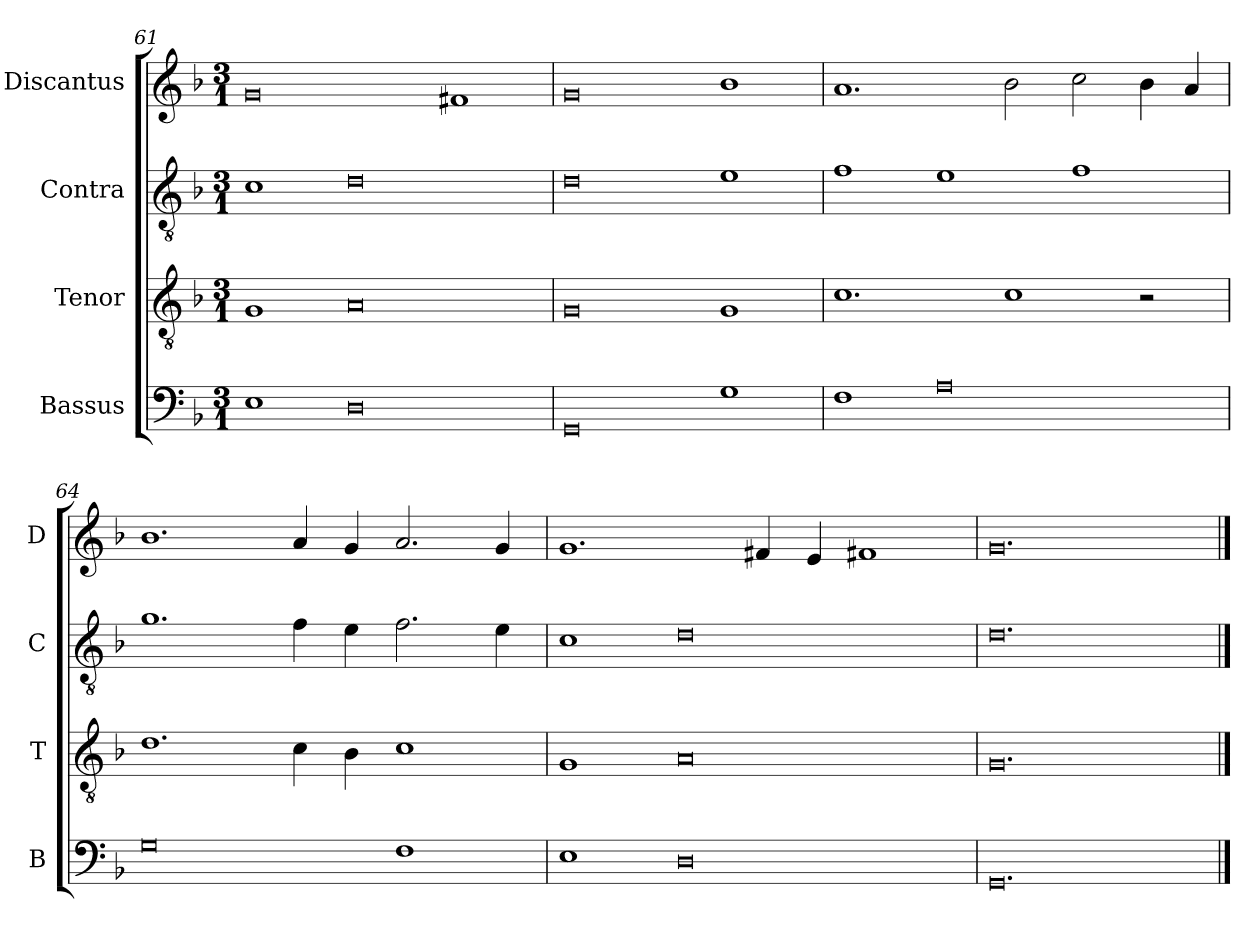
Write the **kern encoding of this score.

**kern	**kern	**kern	**kern
*part4	*part3	*part2	*part1
*staff4	*staff3	*staff2	*staff1
*I"Bassus	*I"Tenor	*I"Contra	*I"Discantus
*I'B	*I'T	*I'C	*I'D
*clefF4	*clefGv2	*clefGv2	*clefG2
*k[b-]	*k[b-]	*k[b-]	*k[b-]
*M3/1	*M3/1	*M3/1	*M3/1
=61	=61	=61	=61
1E	1G	1c	0g
0D	0A	0d	.
.	.	.	1f#X
=62	=62	=62	=62
0GG	0G	0d	0g
1G	1G	1e	1b-
=63	=63	=63	=63
1F	1.c	1f	1.a
0A	.	1e	.
.	1c	.	2b-
.	.	1f	2cc
.	2r	.	4b-
.	.	.	4a
=64	=64	=64	=64
0G	1.d	1.g	1.b-
.	4c	4f	4a
.	4B-	4e	4g
1F	1c	2.f	2.a
.	.	4e	4g
=65	=65	=65	=65
1E	1G	1c	1.g
0D	0A	0d	.
.	.	.	4f#X
.	.	.	4e
.	.	.	1f#X
=66	=66	=66	=66
0.GG	0.G	0.d	0.g
==	==	==	==
*-	*-	*-	*-
